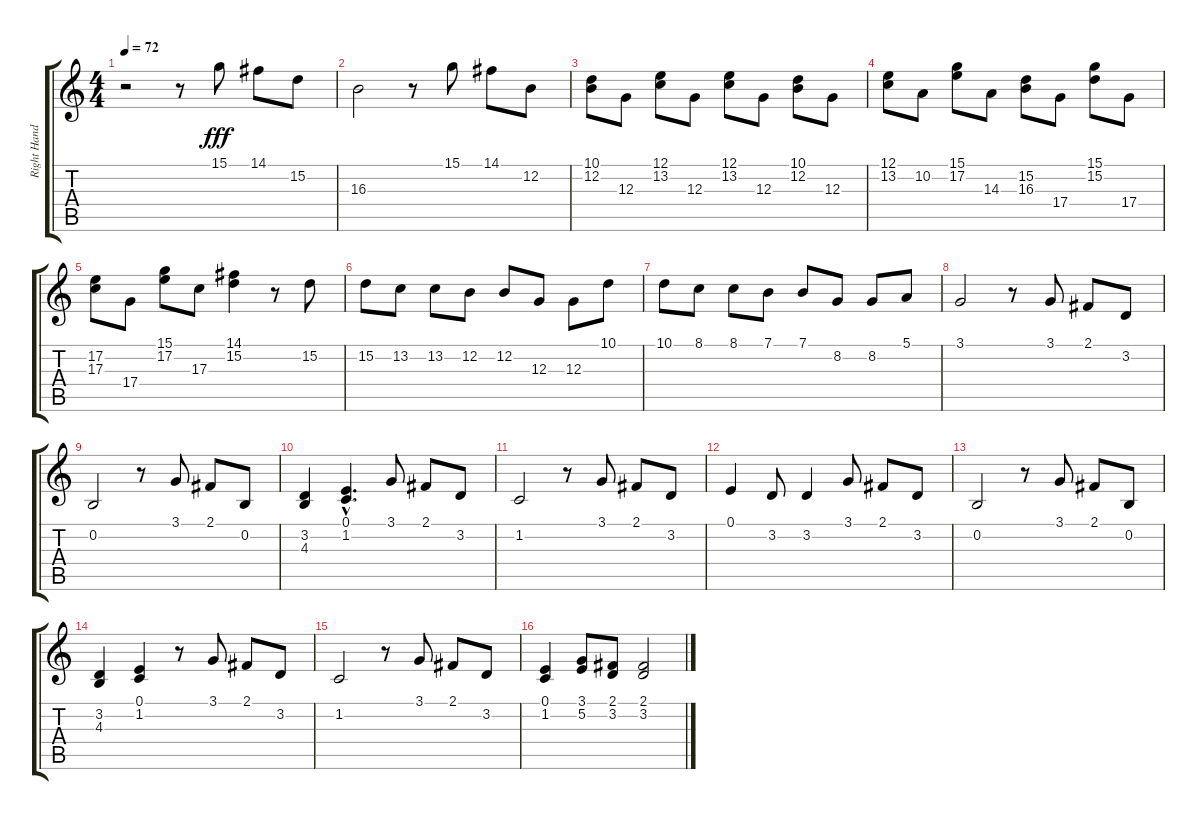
\track ("Right Hand" "Right Hand") {instrument brightacousticpiano}
\staff {score tabs}
\tuning (E4 B3 G3 D3 A2 E2) {hide}
\ts (4 4)
\tempo 72
\clef g2
\ks c
r.2{dy fff instrument brightacousticpiano} r.8 15.1.8 14.1.8 15.2.8 |
16.3.2 r.8 15.1.8 14.1.8 12.2.8 |
(10.1 12.2).8 12.3.8 (12.1 13.2).8 12.3.8 (12.1 13.2).8 12.3.8 (10.1 12.2).8 12.3.8 |
(12.1 13.2).8 10.2.8 (15.1 17.2).8 14.3.8 (15.2 16.3).8 17.4.8 (15.1 15.2).8 17.4.8 |
(17.2 17.3).8 17.4.8 (15.1 17.2).8 17.3.8 (14.1 15.2).4 r.8 15.2.8 |
15.2.8 13.2.8 13.2.8 12.2.8 12.2.8 12.3.8 12.3.8 10.1.8 |
10.1.8 8.1.8 8.1.8 7.1.8 7.1.8 8.2.8 8.2.8 5.1.8 |
3.1.2 r.8 3.1.8 2.1.8 3.2.8 |
0.2.2 r.8 3.1.8 2.1.8 0.2.8 |
(3.2 4.3).4 (0.1{hac} 1.2{hac}).4{d} 3.1.8 2.1.8 3.2.8 |
1.2.2 r.8 3.1.8 2.1.8 3.2.8 |
0.1.4 3.2.8 3.2.4 3.1.8 2.1.8 3.2.8 |
0.2.2 r.8 3.1.8 2.1.8 0.2.8 |
(3.2 4.3).4 (0.1 1.2).4 r.8 3.1.8 2.1.8 3.2.8 |
1.2.2 r.8 3.1.8 2.1.8 3.2.8 |
(0.1 1.2).4 (3.1 5.2).8 (2.1 3.2).8 (2.1 3.2).2
